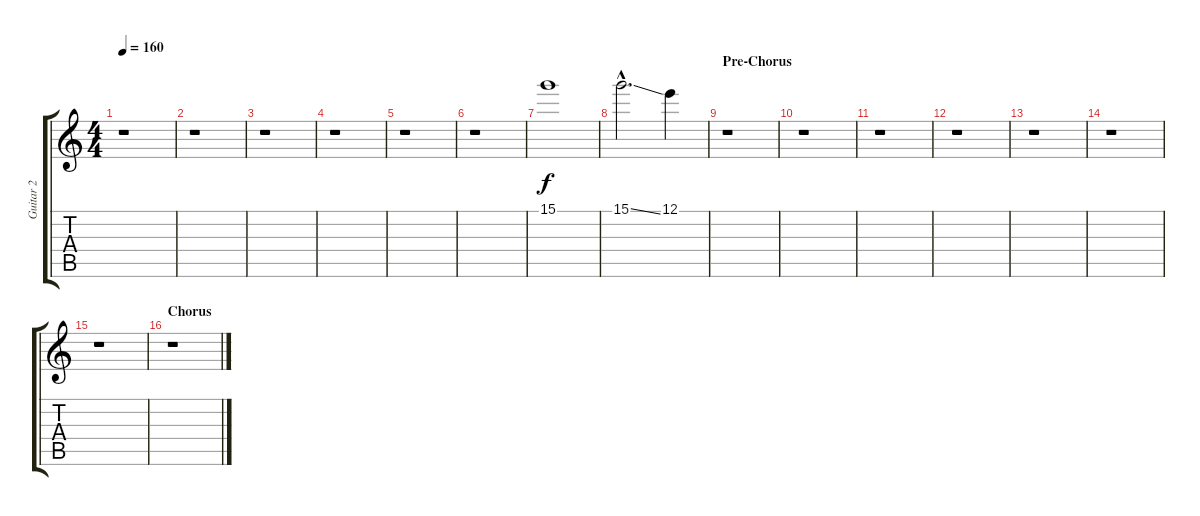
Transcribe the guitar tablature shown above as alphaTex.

\track ("Guitar 2" "Guitar 2") {instrument overdrivenguitar}
\staff {score tabs}
\tuning (E4 B3 G3 D3 A2 E2) {hide}
\ts (4 4)
\tempo 160
\clef g2
\ks c
r.1{dy f} |
r.1 |
r.1 |
r.1 |
r.1 |
r.1 |
15.1.1 |
15.1{ss hac}.2{d} 12.1.4 |
\section ("" "Pre-Chorus")
r.1 |
r.1 |
r.1 |
r.1 |
r.1 |
r.1 |
r.1 |
\section ("" "Chorus")
r.1
